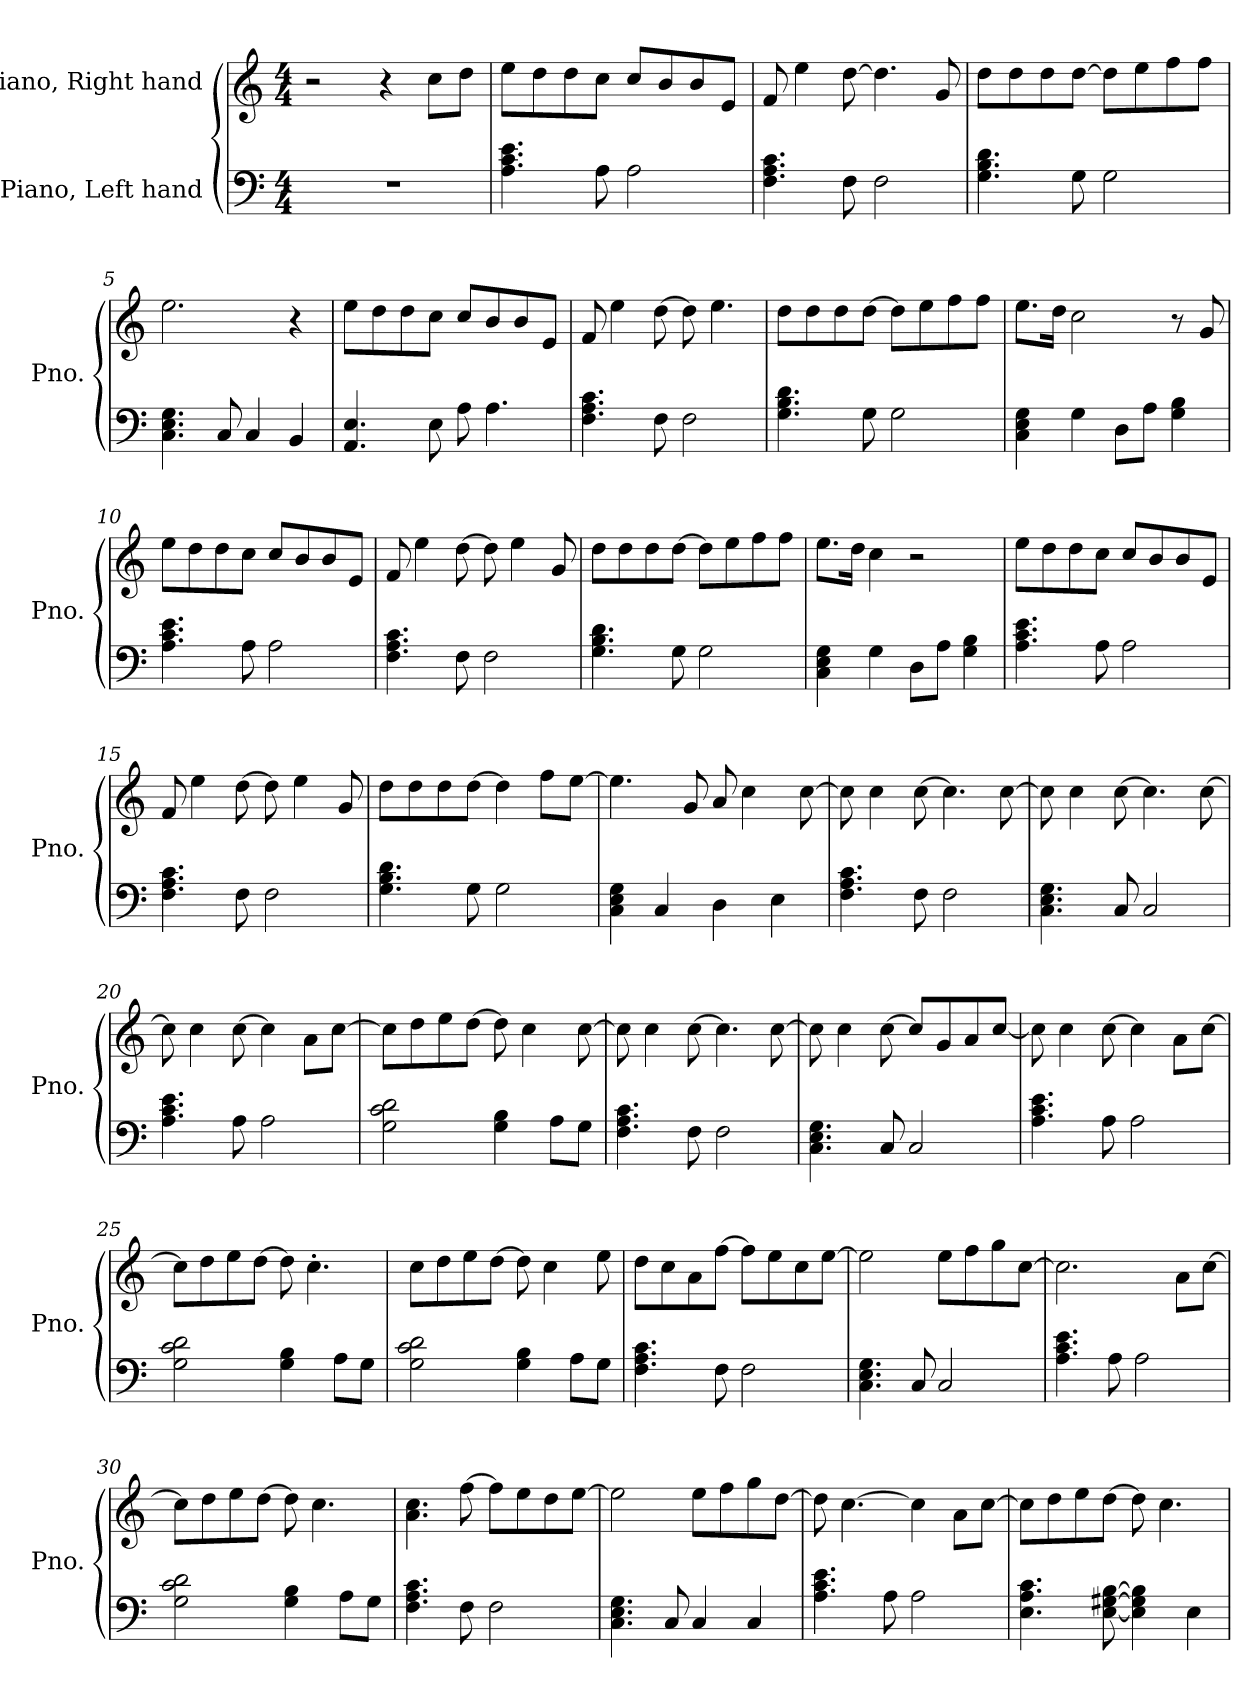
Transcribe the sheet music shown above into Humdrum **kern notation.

**kern	**kern
*part2	*part1
*staff2	*staff1
*I"Piano, Left hand	*I"Piano, Right hand
*I'Pno.	*I'Pno.
*clefF4	*clefG2
*k[]	*k[]
*M4/4	*M4/4
*MM120	*MM120
=1	=1
1r	2r
.	4r
.	8cc\L
.	8dd\J
=2	=2
4.A\ 4.c\ 4.e\	8ee\L
.	8dd\
.	8dd\
8A\	8cc\J
2A\	8cc/L
.	8b/
.	8b/
.	8e/J
=3	=3
4.F\ 4.A\ 4.c\	8f/
.	4ee\
8F\	[8dd\
2F\	4.dd\]
.	8g/
=4	=4
4.G\ 4.B\ 4.d\	8dd\L
.	8dd\
.	8dd\
8G\	[8dd\J
2G\	8dd\L]
.	8ee\
.	8ff\
.	8ff\J
=5	=5
4.C\ 4.E\ 4.G\	2.ee\
8C/	.
4C/	.
4BB/	4r
!!LO:LB:g=z
=6	=6
4.AA/ 4.E/	8ee\L
.	8dd\
.	8dd\
8E\	8cc\J
8A\	8cc/L
4.A\	8b/
.	8b/
.	8e/J
=7	=7
4.F\ 4.A\ 4.c\	8f/
.	4ee\
8F\	[8dd\
2F\	8dd\]
.	4.ee\
=8	=8
4.G\ 4.B\ 4.d\	8dd\L
.	8dd\
.	8dd\
8G\	[8dd\J
2G\	8dd\L]
.	8ee\
.	8ff\
.	8ff\J
=9	=9
4C\ 4E\ 4G\	8.ee\L
.	16dd\Jk
4G\	2cc\
8D\L	.
8A\J	.
4G\ 4B\	8r
.	8g/
=10	=10
4.A\ 4.c\ 4.e\	8ee\L
.	8dd\
.	8dd\
8A\	8cc\J
2A\	8cc/L
.	8b/
.	8b/
.	8e/J
!!LO:LB:g=z
=11	=11
4.F\ 4.A\ 4.c\	8f/
.	4ee\
8F\	[8dd\
2F\	8dd\]
.	4ee\
.	8g/
=12	=12
4.G\ 4.B\ 4.d\	8dd\L
.	8dd\
.	8dd\
8G\	[8dd\J
2G\	8dd\L]
.	8ee\
.	8ff\
.	8ff\J
=13	=13
4C\ 4E\ 4G\	8.ee\L
.	16dd\Jk
4G\	4cc\
8D\L	2r
8A\J	.
4G\ 4B\	.
=14	=14
4.A\ 4.c\ 4.e\	8ee\L
.	8dd\
.	8dd\
8A\	8cc\J
2A\	8cc/L
.	8b/
.	8b/
.	8e/J
=15	=15
4.F\ 4.A\ 4.c\	8f/
.	4ee\
8F\	[8dd\
2F\	8dd\]
.	4ee\
.	8g/
!!LO:LB:g=z
=16	=16
4.G\ 4.B\ 4.d\	8dd\L
.	8dd\
.	8dd\
8G\	[8dd\J
2G\	4dd\]
.	8ff\L
.	[8ee\J
=17	=17
4C\ 4E\ 4G\	4.ee\]
4C/	.
.	8g/
4D\	8a/
.	4cc\
4E\	.
.	[8cc\
=18	=18
4.F\ 4.A\ 4.c\	8cc\]
.	4cc\
8F\	[8cc\
2F\	4.cc\]
.	[8cc\
=19	=19
4.C\ 4.E\ 4.G\	8cc\]
.	4cc\
8C/	[8cc\
2C/	4.cc\]
.	[8cc\
=20	=20
4.A\ 4.c\ 4.e\	8cc\]
.	4cc\
8A\	[8cc\
2A\	4cc\]
.	8a\L
.	[8cc\J
=21	=21
2G\ 2c\ 2d\	8cc\L]
.	8dd\
.	8ee\
.	[8dd\J
4G\ 4B\	8dd\]
.	4cc\
8A\L	.
8G\J	[8cc\
!!LO:LB:g=z
=22	=22
4.F\ 4.A\ 4.c\	8cc\]
.	4cc\
8F\	[8cc\
2F\	4.cc\]
.	[8cc\
=23	=23
4.C\ 4.E\ 4.G\	8cc\]
.	4cc\
8C/	[8cc\
2C/	8cc/L]
.	8g/
.	8a/
.	[8cc/J
=24	=24
4.A\ 4.c\ 4.e\	8cc\]
.	4cc\
8A\	[8cc\
2A\	4cc\]
.	8a\L
.	[8cc\J
=25	=25
2G\ 2c\ 2d\	8cc\L]
.	8dd\
.	8ee\
.	[8dd\J
4G\ 4B\	8dd\]
.	4.cc'\
8A\L	.
8G\J	.
=26	=26
2G\ 2c\ 2d\	8cc\L
.	8dd\
.	8ee\
.	[8dd\J
4G\ 4B\	8dd\]
.	4cc\
8A\L	.
8G\J	8ee\
!!LO:LB:g=z
=27	=27
4.F\ 4.A\ 4.c\	8dd\L
.	8cc\
.	8a\
8F\	[8ff\J
2F\	8ff\L]
.	8ee\
.	8cc\
.	[8ee\J
=28	=28
4.C\ 4.E\ 4.G\	2ee\]
8C/	.
2C/	8ee\L
.	8ff\
.	8gg\
.	[8cc\J
=29	=29
4.A\ 4.c\ 4.e\	2.cc\]
8A\	.
2A\	.
.	8a\L
.	[8cc\J
=30	=30
2G\ 2c\ 2d\	8cc\L]
.	8dd\
.	8ee\
.	[8dd\J
4G\ 4B\	8dd\]
.	4.cc\
8A\L	.
8G\J	.
=31	=31
4.F\ 4.A\ 4.c\	4.a\ 4.cc\
8F\	[8ff\
2F\	8ff\L]
.	8ee\
.	8dd\
.	[8ee\J
=32	=32
4.C\ 4.E\ 4.G\	2ee\]
8C/	.
4C/	8ee\L
.	8ff\
4C/	8gg\
.	[8dd\J
!!LO:PB:g=z
=33	=33
4.A\ 4.c\ 4.e\	8dd\]
.	[4.cc\
8A\	.
2A\	4cc\]
.	8a\L
.	[8cc\J
=34	=34
4.E\ 4.A\ 4.c\	8cc\L]
.	8dd\
.	8ee\
[8E\ [8G#X\ [8B\	[8dd\J
4E\] 4G#\] 4B\]	8dd\]
.	4.cc\
4E\	.
=	=
*-	*-
